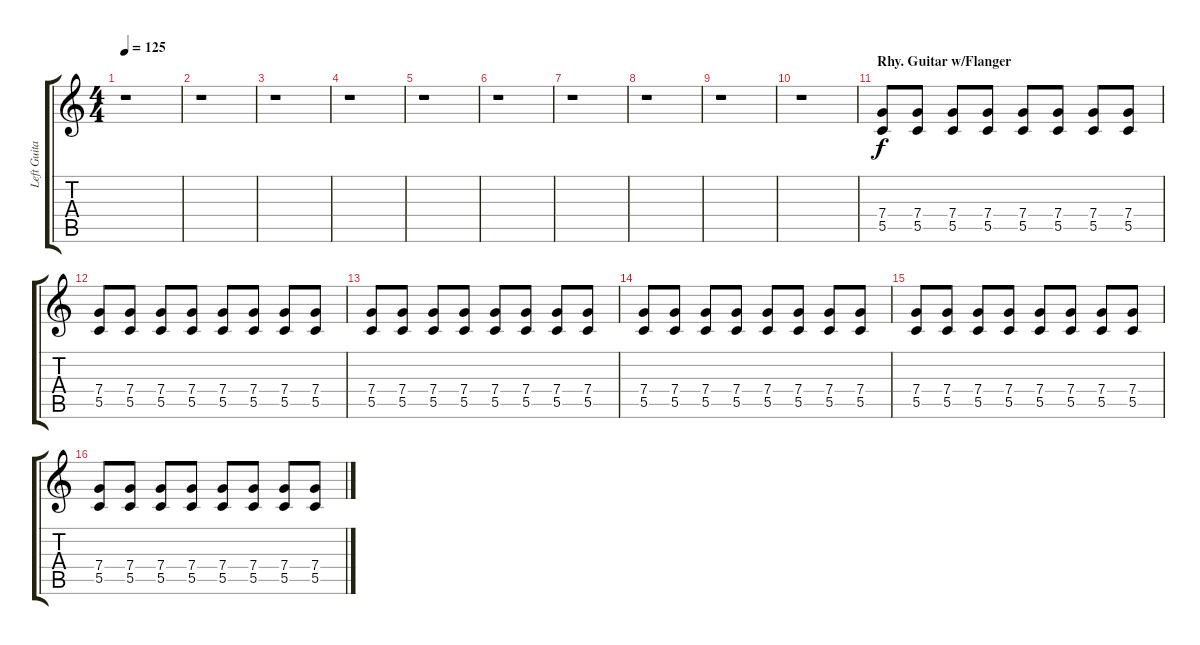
\track ("Left Guitar" "Left Guita") {instrument distortionguitar}
\staff {score tabs}
\tuning (D4 A3 F3 C3 G2 D2) {hide}
\ts (4 4)
\tempo 125
\clef g2
\ks c
r.1{dy f volume 13} |
r.1 |
r.1 |
r.1 |
r.1 |
r.1 |
r.1 |
r.1 |
r.1 |
r.1 |
\section ("" "Rhy. Guitar w/Flanger")
(7.4 5.5).8{volume 9} (7.4 5.5).8 (7.4 5.5).8 (7.4 5.5).8 (7.4 5.5).8 (7.4 5.5).8 (7.4 5.5).8 (7.4 5.5).8 |
(7.4 5.5).8 (7.4 5.5).8 (7.4 5.5).8 (7.4 5.5).8 (7.4 5.5).8 (7.4 5.5).8 (7.4 5.5).8 (7.4 5.5).8 |
(7.4 5.5).8 (7.4 5.5).8 (7.4 5.5).8 (7.4 5.5).8 (7.4 5.5).8 (7.4 5.5).8 (7.4 5.5).8 (7.4 5.5).8 |
(7.4 5.5).8 (7.4 5.5).8 (7.4 5.5).8 (7.4 5.5).8 (7.4 5.5).8 (7.4 5.5).8 (7.4 5.5).8 (7.4 5.5).8 |
(7.4 5.5).8 (7.4 5.5).8 (7.4 5.5).8 (7.4 5.5).8 (7.4 5.5).8 (7.4 5.5).8 (7.4 5.5).8 (7.4 5.5).8 |
(7.4 5.5).8 (7.4 5.5).8 (7.4 5.5).8 (7.4 5.5).8 (7.4 5.5).8 (7.4 5.5).8 (7.4 5.5).8 (7.4 5.5).8
